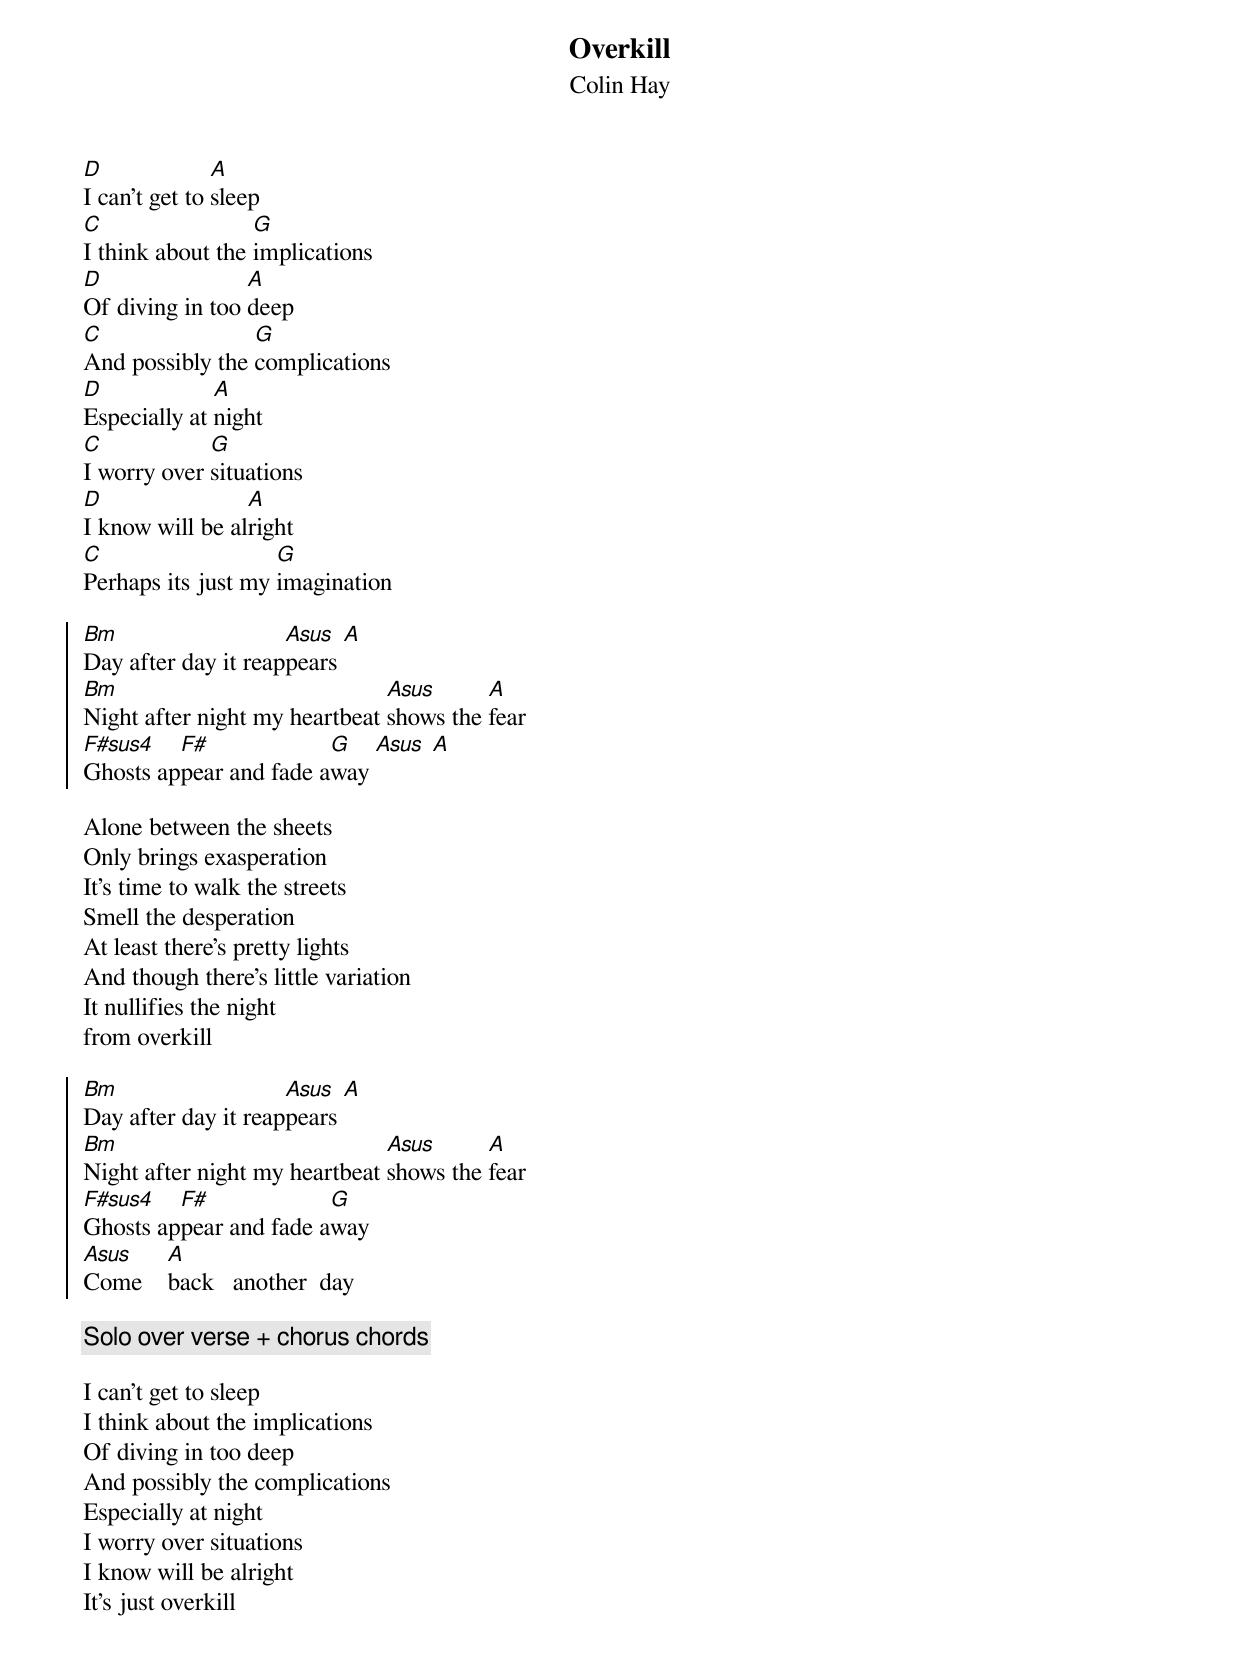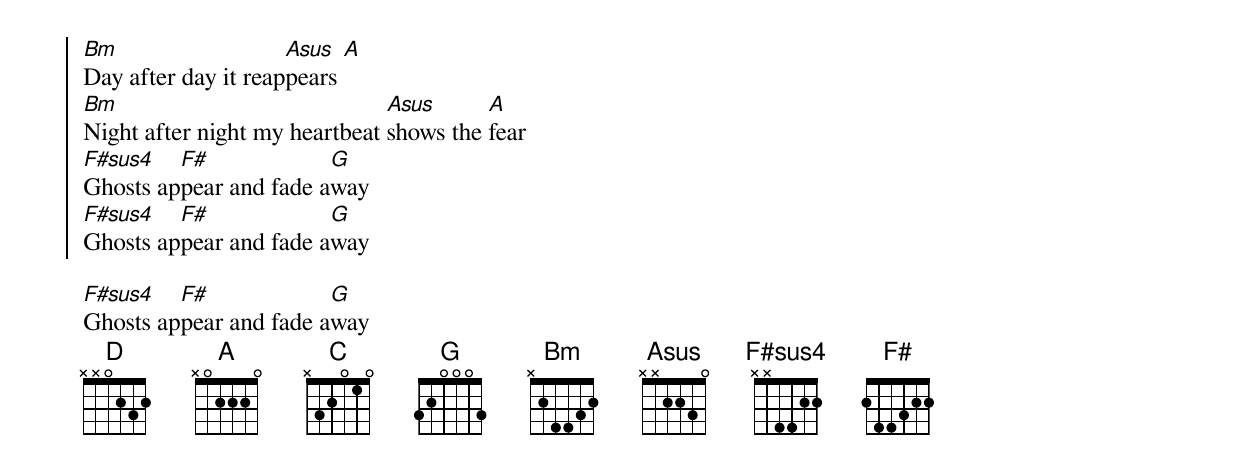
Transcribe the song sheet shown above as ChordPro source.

{t: Overkill}
{st: Colin Hay}

[D]I can't get to [A]sleep
[C]I think about the [G]implications
[D]Of diving in too [A]deep
[C]And possibly the [G]complications
[D]Especially at [A]night
[C]I worry over [G]situations
[D]I know will be al[A]right
[C]Perhaps its just my [G]imagination

{soc}
[Bm]Day after day it reap[Asus]pears [A]
[Bm]Night after night my heartbeat [Asus]shows the [A]fear
[F#sus4]Ghosts ap[F#]pear and fade a[G]way [Asus] [A]
{eoc}

Alone between the sheets
Only brings exasperation
It's time to walk the streets
Smell the desperation
At least there's pretty lights
And though there's little variation
It nullifies the night
from overkill

{soc}
[Bm]Day after day it reap[Asus]pears [A]
[Bm]Night after night my heartbeat [Asus]shows the [A]fear
[F#sus4]Ghosts ap[F#]pear and fade a[G]way
[Asus]Come    [A]back   another  day
{eoc}

{c: Solo over verse + chorus chords}

I can't get to sleep
I think about the implications
Of diving in too deep
And possibly the complications
Especially at night
I worry over situations
I know will be alright
It's just overkill

{soc}
[Bm]Day after day it reap[Asus]pears [A]
[Bm]Night after night my heartbeat [Asus]shows the [A]fear
[F#sus4]Ghosts ap[F#]pear and fade a[G]way
[F#sus4]Ghosts ap[F#]pear and fade a[G]way
{eoc}

[F#sus4]Ghosts ap[F#]pear and fade a[G]way
